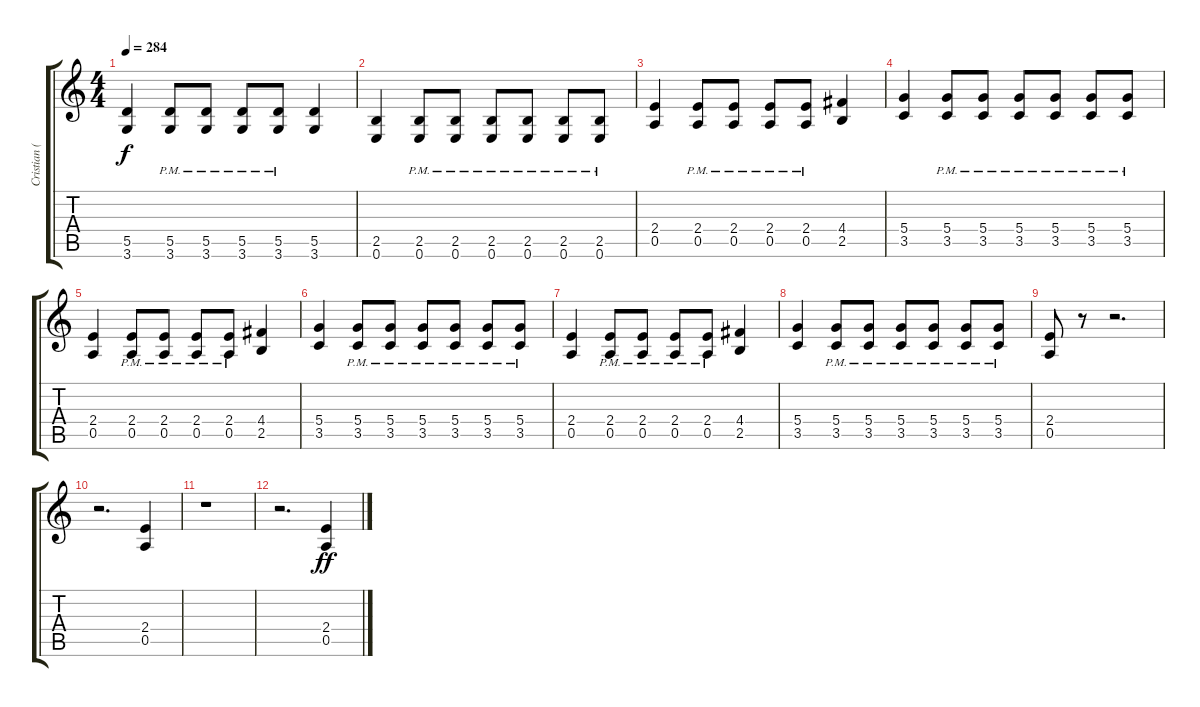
\track ("Cristian (guitarra)" "Cristian (") {instrument distortionguitar}
\staff {score tabs}
\tuning (E4 B3 G3 D3 A2 E2) {hide}
\ts (4 4)
\tempo 284
\clef g2
\ks c
(5.5 3.6).4{dy f} (5.5{pm} 3.6).8 (5.5{pm} 3.6).8 (5.5{pm} 3.6).8 (5.5{pm} 3.6).8 (5.5 3.6).4 |
(2.5 0.6).4 (2.5{pm} 0.6).8 (2.5{pm} 0.6).8 (2.5{pm} 0.6).8 (2.5{pm} 0.6).8 (2.5{pm} 0.6).8 (2.5{pm} 0.6).8 |
(2.4 0.5).4 (2.4{pm} 0.5).8 (2.4{pm} 0.5).8 (2.4{pm} 0.5).8 (2.4{pm} 0.5).8 (4.4 2.5).4 |
(5.4 3.5).4 (5.4{pm} 3.5).8 (5.4{pm} 3.5).8 (5.4{pm} 3.5).8 (5.4{pm} 3.5).8 (5.4{pm} 3.5).8 (5.4{pm} 3.5).8 |
(2.4 0.5).4 (2.4{pm} 0.5).8 (2.4{pm} 0.5).8 (2.4{pm} 0.5).8 (2.4{pm} 0.5).8 (4.4 2.5).4 |
(5.4 3.5).4 (5.4{pm} 3.5).8 (5.4{pm} 3.5).8 (5.4{pm} 3.5).8 (5.4{pm} 3.5).8 (5.4{pm} 3.5).8 (5.4{pm} 3.5).8 |
(2.4 0.5).4 (2.4{pm} 0.5).8 (2.4{pm} 0.5).8 (2.4{pm} 0.5).8 (2.4{pm} 0.5).8 (4.4 2.5).4 |
(5.4 3.5).4 (5.4{pm} 3.5).8 (5.4{pm} 3.5).8 (5.4{pm} 3.5).8 (5.4{pm} 3.5).8 (5.4{pm} 3.5).8 (5.4{pm} 3.5).8 |
(2.4 0.5).8 r.8 r.2{d} |
r.2{d} (2.4 0.5).4 |
r.1 |
r.2{d} (2.4 0.5).4{dy ff}
